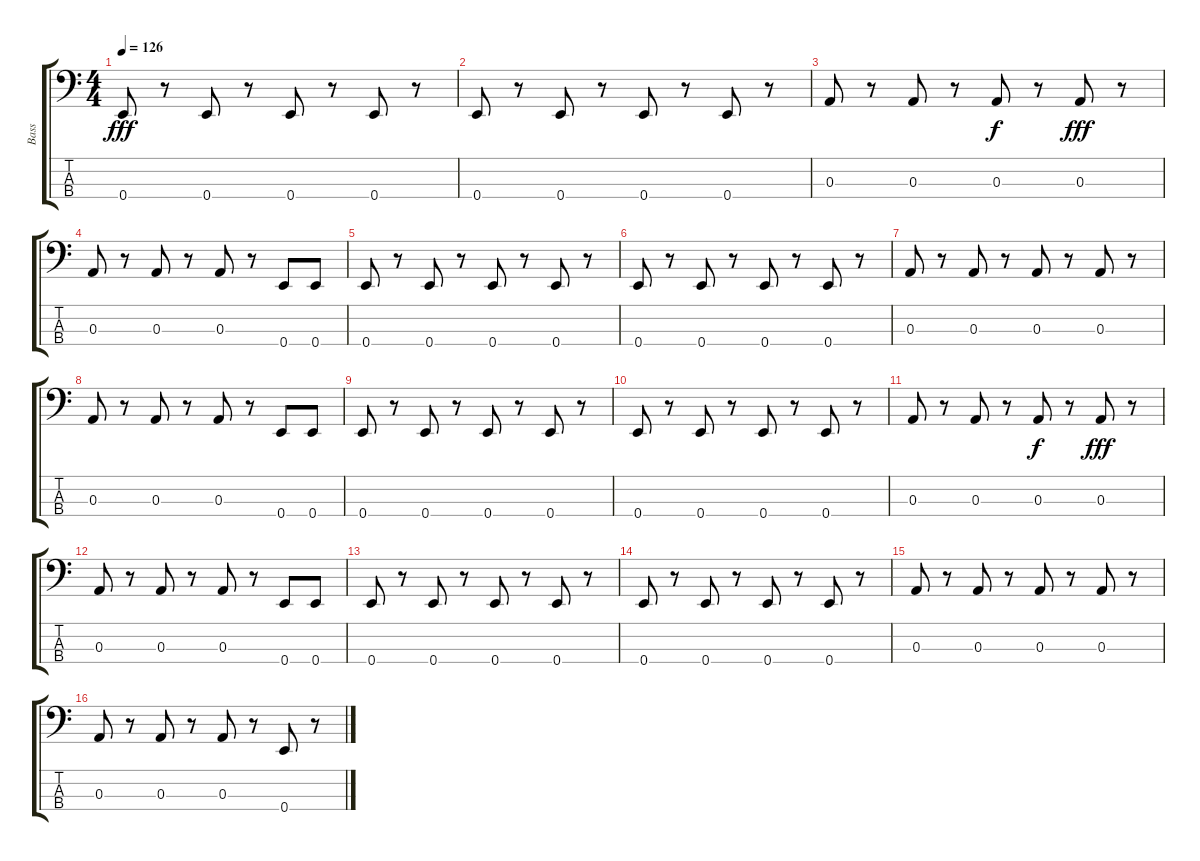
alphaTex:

\track ("Bass" "Bass") {instrument electricbassfinger}
\staff {score tabs}
\tuning (G2 D2 A1 E1) {hide}
\ts (4 4)
\tempo 126
\clef f4
\ks c
0.4.8{dy fff} r.8 0.4.8 r.8 0.4.8 r.8 0.4.8 r.8 |
0.4.8 r.8 0.4.8 r.8 0.4.8 r.8 0.4.8 r.8 |
0.3.8 r.8 0.3.8 r.8 0.3.8{dy f} r.8 0.3.8{dy fff} r.8 |
0.3.8 r.8 0.3.8 r.8 0.3.8 r.8 0.4.8 0.4.8 |
0.4.8 r.8 0.4.8 r.8 0.4.8 r.8 0.4.8 r.8 |
0.4.8 r.8 0.4.8 r.8 0.4.8 r.8 0.4.8 r.8 |
0.3.8 r.8 0.3.8 r.8 0.3.8 r.8 0.3.8 r.8 |
0.3.8 r.8 0.3.8 r.8 0.3.8 r.8 0.4.8 0.4.8 |
0.4.8 r.8 0.4.8 r.8 0.4.8 r.8 0.4.8 r.8 |
0.4.8 r.8 0.4.8 r.8 0.4.8 r.8 0.4.8 r.8 |
0.3.8 r.8 0.3.8 r.8 0.3.8{dy f} r.8 0.3.8{dy fff} r.8 |
0.3.8 r.8 0.3.8 r.8 0.3.8 r.8 0.4.8 0.4.8 |
0.4.8 r.8 0.4.8 r.8 0.4.8 r.8 0.4.8 r.8 |
0.4.8{volume 1} r.8 0.4.8 r.8 0.4.8 r.8 0.4.8 r.8 |
0.3.8 r.8 0.3.8 r.8 0.3.8 r.8 0.3.8 r.8 |
0.3.8 r.8 0.3.8 r.8 0.3.8 r.8 0.4.8 r.8
